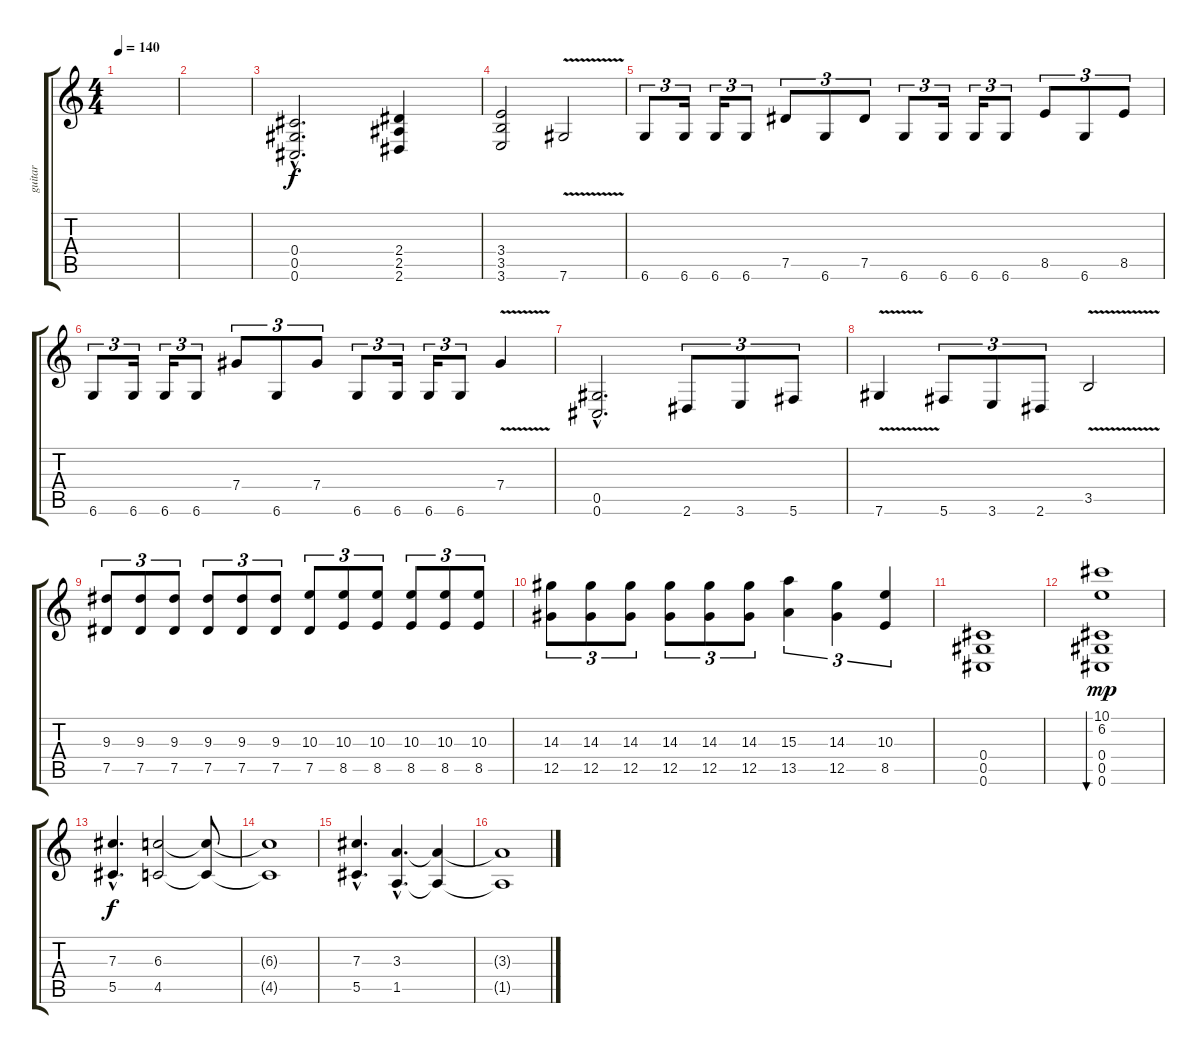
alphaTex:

\track ("guitar" "guitar") {instrument overdrivenguitar}
\staff {score tabs}
\tuning (Eb4 Bb3 Gb3 Db3 Ab2 Db2) {hide}
\ts (4 4)
\tempo 140
\clef g2
\ks c
|
|
(0.4{hac} 0.5{hac} 0.6{hac}).2{d} (2.4 2.5 2.6).4 |
(3.4 3.5 3.6).2 7.6{v}.2 |
6.6.8{tu (3 2)} 6.6.16{tu (3 2)} 6.6.16{tu (3 2)} 6.6.8{tu (3 2)} 7.5.8{tu (3 2)} 6.6.8{tu (3 2)} 7.5.8{tu (3 2)} 6.6.8{tu (3 2)} 6.6.16{tu (3 2)} 6.6.16{tu (3 2)} 6.6.8{tu (3 2)} 8.5.8{tu (3 2)} 6.6.8{tu (3 2)} 8.5.8{tu (3 2)} |
6.6.8{tu (3 2)} 6.6.16{tu (3 2)} 6.6.16{tu (3 2)} 6.6.8{tu (3 2)} 7.4.8{tu (3 2)} 6.6.8{tu (3 2)} 7.4.8{tu (3 2)} 6.6.8{tu (3 2)} 6.6.16{tu (3 2)} 6.6.16{tu (3 2)} 6.6.8{tu (3 2)} 7.4{v}.4 |
(0.5{hac} 0.6{hac}).2{d} 2.6.8{tu (3 2)} 3.6.8{tu (3 2)} 5.6.8{tu (3 2)} |
7.6{v}.4 5.6.8{tu (3 2)} 3.6.8{tu (3 2)} 2.6.8{tu (3 2)} 3.5{v}.2 |
(9.3 7.5).8{tu (3 2)} (9.3 7.5).8{tu (3 2)} (9.3 7.5).8{tu (3 2)} (9.3 7.5).8{tu (3 2)} (9.3 7.5).8{tu (3 2)} (9.3 7.5).8{tu (3 2)} (10.3 7.5).8{tu (3 2)} (10.3 8.5).8{tu (3 2)} (10.3 8.5).8{tu (3 2)} (10.3 8.5).8{tu (3 2)} (10.3 8.5).8{tu (3 2)} (10.3 8.5).8{tu (3 2)} |
(14.3 12.5).8{tu (3 2)} (14.3 12.5).8{tu (3 2)} (14.3 12.5).8{tu (3 2)} (14.3 12.5).8{tu (3 2)} (14.3 12.5).8{tu (3 2)} (14.3 12.5).8{tu (3 2)} (15.3 13.5).4{tu (3 2)} (14.3 12.5).4{tu (3 2)} (10.3 8.5).4{tu (3 2)} |
(0.4 0.5 0.6).1 |
(10.1 6.2 0.4 0.5 0.6).1{bu 480 dy mp} |
(7.3{hac} 5.5{hac}).4{d dy f} (6.3 4.5).2 (6.3{t} 4.5{t}).8 |
(6.3{t} 4.5{t}).1 |
(7.3{hac} 5.5{hac}).4{d} (3.3{hac} 1.5{hac}).4{d} (3.3{t} 1.5{t}).4 |
(3.3{t} 1.5{t}).1
